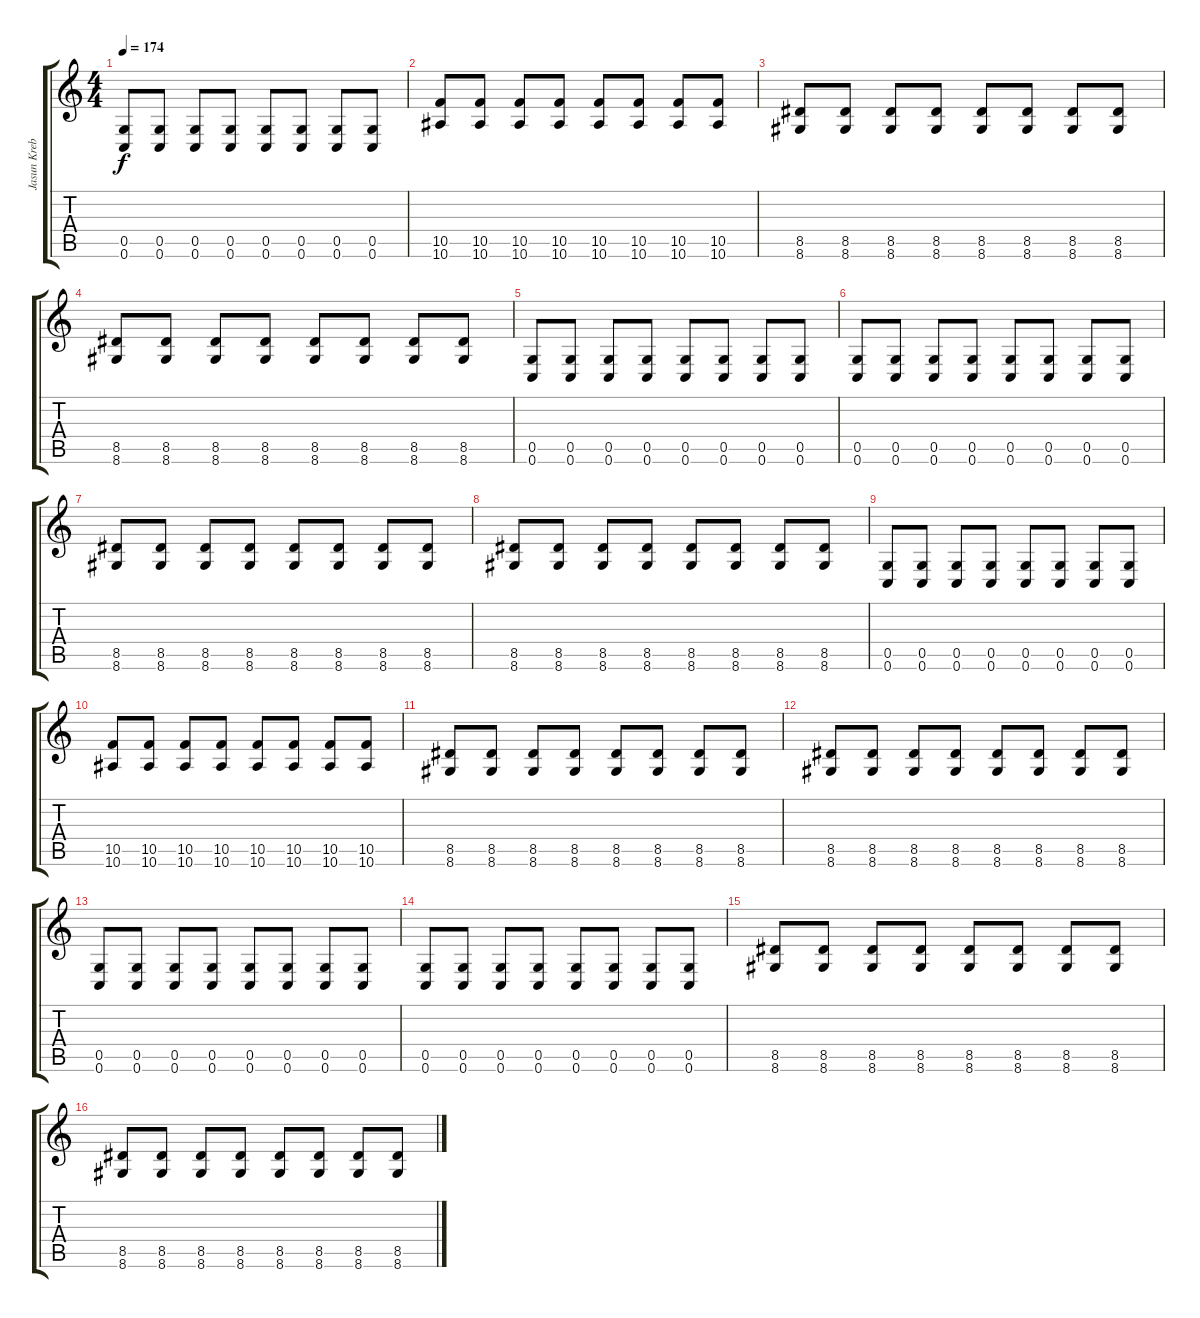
\track ("Jasun Krebs (Guitar 2001-?)" "Jasun Kreb") {instrument distortionguitar}
\staff {score tabs}
\tuning (D4 A3 F3 C3 G2 C2) {hide}
\ts (4 4)
\tempo 174
\clef g2
\ks c
(0.5 0.6).8{dy f} (0.5 0.6).8 (0.5 0.6).8 (0.5 0.6).8 (0.5 0.6).8 (0.5 0.6).8 (0.5 0.6).8 (0.5 0.6).8 |
(10.5 10.6).8 (10.5 10.6).8 (10.5 10.6).8 (10.5 10.6).8 (10.5 10.6).8 (10.5 10.6).8 (10.5 10.6).8 (10.5 10.6).8 |
(8.5 8.6).8 (8.5 8.6).8 (8.5 8.6).8 (8.5 8.6).8 (8.5 8.6).8 (8.5 8.6).8 (8.5 8.6).8 (8.5 8.6).8 |
(8.5 8.6).8 (8.5 8.6).8 (8.5 8.6).8 (8.5 8.6).8 (8.5 8.6).8 (8.5 8.6).8 (8.5 8.6).8 (8.5 8.6).8 |
(0.5 0.6).8 (0.5 0.6).8 (0.5 0.6).8 (0.5 0.6).8 (0.5 0.6).8 (0.5 0.6).8 (0.5 0.6).8 (0.5 0.6).8 |
(0.5 0.6).8 (0.5 0.6).8 (0.5 0.6).8 (0.5 0.6).8 (0.5 0.6).8 (0.5 0.6).8 (0.5 0.6).8 (0.5 0.6).8 |
(8.5 8.6).8 (8.5 8.6).8 (8.5 8.6).8 (8.5 8.6).8 (8.5 8.6).8 (8.5 8.6).8 (8.5 8.6).8 (8.5 8.6).8 |
(8.5 8.6).8 (8.5 8.6).8 (8.5 8.6).8 (8.5 8.6).8 (8.5 8.6).8 (8.5 8.6).8 (8.5 8.6).8 (8.5 8.6).8 |
(0.5 0.6).8 (0.5 0.6).8 (0.5 0.6).8 (0.5 0.6).8 (0.5 0.6).8 (0.5 0.6).8 (0.5 0.6).8 (0.5 0.6).8 |
(10.5 10.6).8 (10.5 10.6).8 (10.5 10.6).8 (10.5 10.6).8 (10.5 10.6).8 (10.5 10.6).8 (10.5 10.6).8 (10.5 10.6).8 |
(8.5 8.6).8 (8.5 8.6).8 (8.5 8.6).8 (8.5 8.6).8 (8.5 8.6).8 (8.5 8.6).8 (8.5 8.6).8 (8.5 8.6).8 |
(8.5 8.6).8 (8.5 8.6).8 (8.5 8.6).8 (8.5 8.6).8 (8.5 8.6).8 (8.5 8.6).8 (8.5 8.6).8 (8.5 8.6).8 |
(0.5 0.6).8 (0.5 0.6).8 (0.5 0.6).8 (0.5 0.6).8 (0.5 0.6).8 (0.5 0.6).8 (0.5 0.6).8 (0.5 0.6).8 |
(0.5 0.6).8 (0.5 0.6).8 (0.5 0.6).8 (0.5 0.6).8 (0.5 0.6).8 (0.5 0.6).8 (0.5 0.6).8 (0.5 0.6).8 |
(8.5 8.6).8 (8.5 8.6).8 (8.5 8.6).8 (8.5 8.6).8 (8.5 8.6).8 (8.5 8.6).8 (8.5 8.6).8 (8.5 8.6).8 |
(8.5 8.6).8 (8.5 8.6).8 (8.5 8.6).8 (8.5 8.6).8 (8.5 8.6).8 (8.5 8.6).8 (8.5 8.6).8 (8.5 8.6).8
